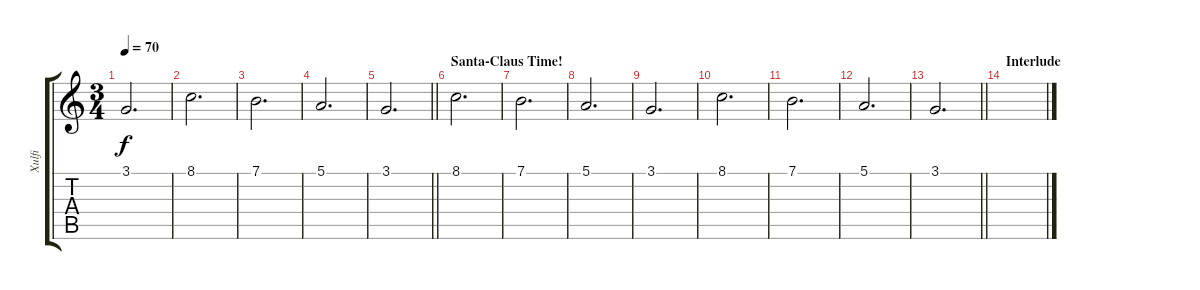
\track ("Xulfi" "Xulfi") {instrument stringensemble1}
\staff {score tabs}
\tuning (E4 B3 G3 D3 A2 E2) {hide}
\ts (3 4)
\tempo 70
\clef g2
\ks c
3.1.2{d dy f} |
8.1.2{d} |
7.1.2{d} |
5.1.2{d} |
\barLineRight lightlight
3.1.2{d} |
\section ("" "Santa-Claus Time!")
8.1.2{d} |
7.1.2{d} |
5.1.2{d} |
3.1.2{d} |
8.1.2{d} |
7.1.2{d} |
5.1.2{d} |
\barLineRight lightlight
3.1.2{d} |
\section ("" "Interlude")
